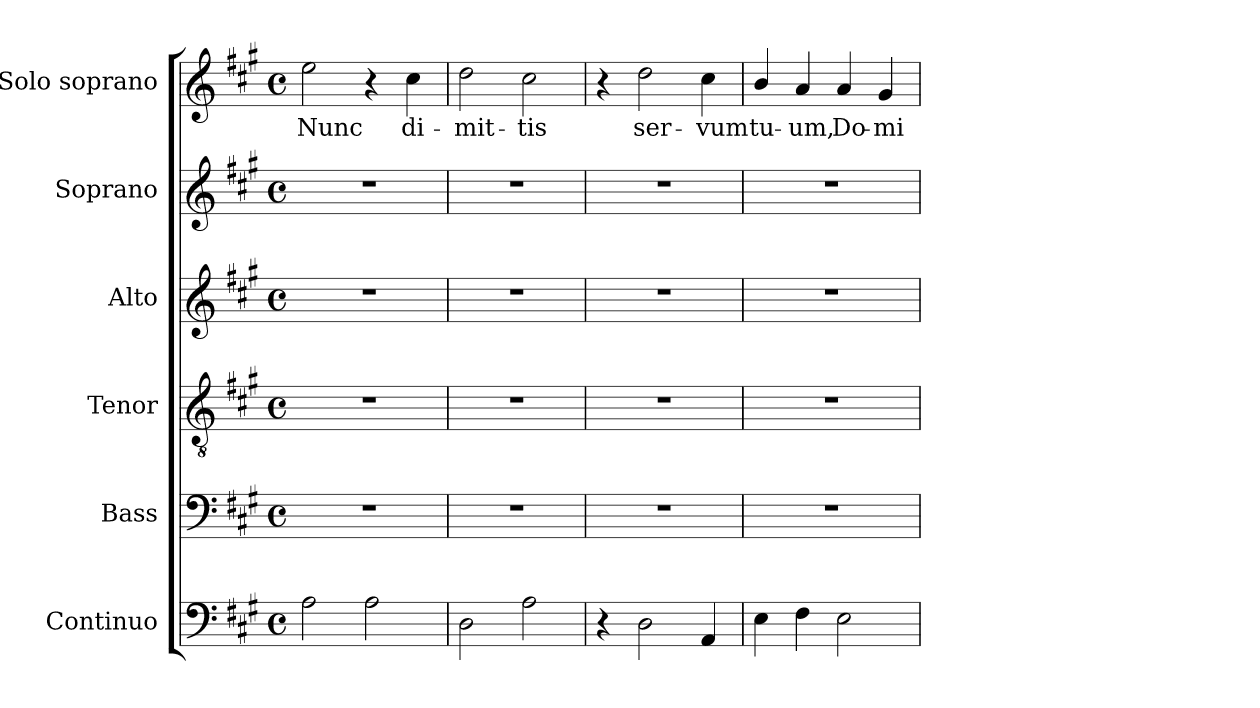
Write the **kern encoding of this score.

**kern	**kern	**kern	**kern	**kern	**kern	**text
*part6	*part5	*part4	*part3	*part2	*part1	*part1
*staff6	*staff5	*staff4	*staff3	*staff2	*staff1	*staff1
*I"Continuo	*I"Bass	*I"Tenor	*I"Alto	*I"Soprano	*I"Solo soprano	*
*I'Cont.	*I'B.	*I'T.	*I'A.	*I'S.	*I'S.	*
!!LO:PB:g=z
*clefF4	*clefF4	*clefGv2	*clefG2	*clefG2	*clefG2	*
*	*	*ITrd7c12	*	*	*	*
*k[f#c#g#]	*k[f#c#g#]	*k[f#c#g#]	*k[f#c#g#]	*k[f#c#g#]	*k[f#c#g#]	*
*A:	*A:	*A:	*A:	*A:	*A:	*
*M4/4	*M4/4	*M4/4	*M4/4	*M4/4	*M4/4	*
*met(c)	*met(c)	*met(c)	*met(c)	*met(c)	*met(c)	*
=1	=1	=1	=1	=1	=1	=1
!	!	!	!	!	!	!LO:LY:b:color=#000000
2Ai\	1r	1r	1r	1r	2eei\	Nunc
2Ai\	.	.	.	.	4r	.
!	!	!	!	!	!	!LO:LY:b:color=#000000
.	.	.	.	.	4cc#i\	di-
=2	=2	=2	=2	=2	=2	=2
!	!	!	!	!	!	!LO:LY:b:color=#000000
2Di\	1r	1r	1r	1r	2ddi\	-mit-
!	!	!	!	!	!	!LO:LY:b:color=#000000
2Ai\	.	.	.	.	2cc#i\	-tis
=3	=3	=3	=3	=3	=3	=3
4r	1r	1r	1r	1r	4r	.
!	!	!	!	!	!	!LO:LY:b:color=#000000
2Di\	.	.	.	.	2ddi\	ser-
!	!	!	!	!	!	!LO:LY:b:color=#000000
4AAi/	.	.	.	.	4cc#i\	-vum
=4	=4	=4	=4	=4	=4	=4
!	!	!	!	!	!	!LO:LY:b:color=#000000
4Ei\	1r	1r	1r	1r	4bi/	tu-
!	!	!	!	!	!	!LO:LY:b:color=#000000
4F#i\	.	.	.	.	4ai/	-um,
!	!	!	!	!	!	!LO:LY:b:color=#000000
2Ei\	.	.	.	.	4ai/	Do-
!	!	!	!	!	!	!LO:LY:b:color=#000000
.	.	.	.	.	4g#i/	-mi-
=	=	=	=	=	=	=
*-	*-	*-	*-	*-	*-	*-
